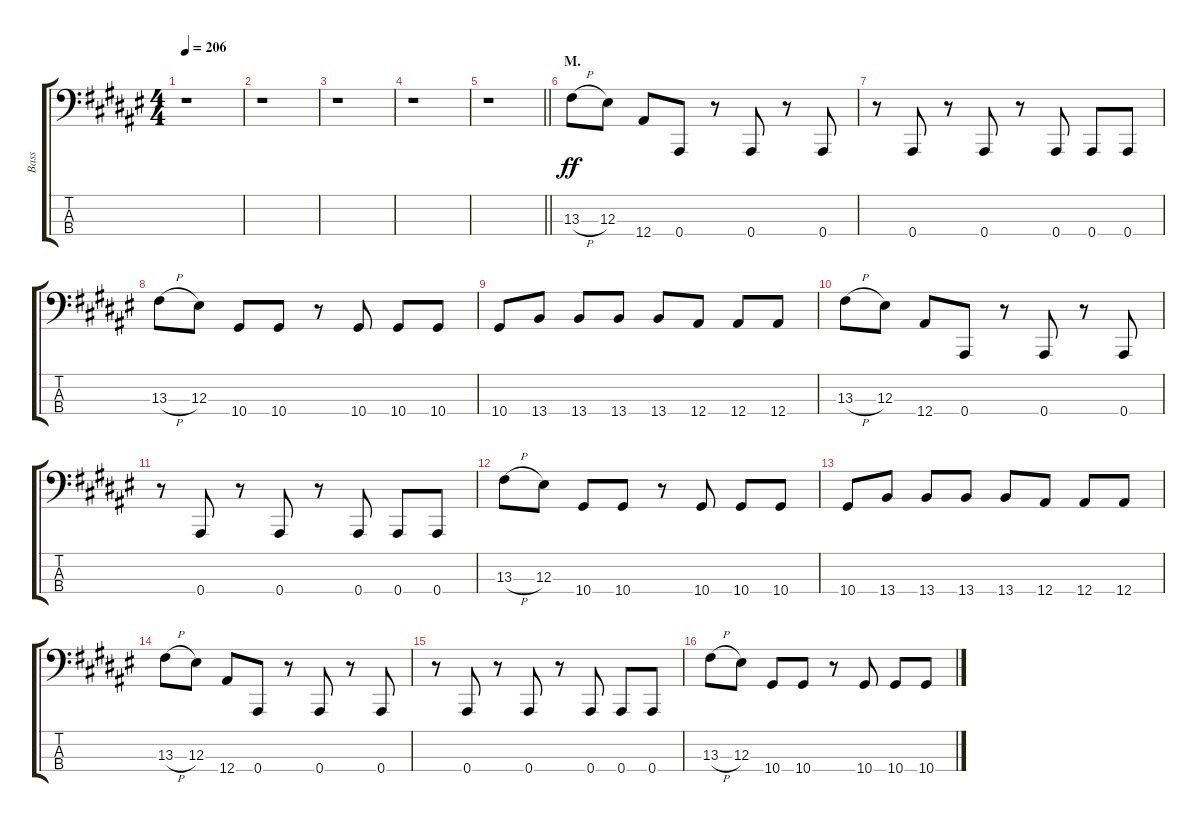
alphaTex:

\track ("Bass" "Bass") {instrument electricbasspick}
\staff {score tabs}
\tuning (Eb2 Bb1 F1 Bb0) {hide}
\ts (4 4)
\tempo 206
\clef f4
\ks f#
r.1{dy ff} |
r.1 |
r.1 |
r.1 |
\barLineRight lightlight
r.1 |
\section ("" "M. ")
13.3{h}.8 12.3.8 12.4.8 0.4.8 r.8 0.4.8 r.8 0.4.8 |
r.8 0.4.8 r.8 0.4.8 r.8 0.4.8 0.4.8 0.4.8 |
13.3{h}.8 12.3.8 10.4.8 10.4.8 r.8 10.4.8 10.4.8 10.4.8 |
10.4.8 13.4.8 13.4.8 13.4.8 13.4.8 12.4.8 12.4.8 12.4.8 |
13.3{h}.8 12.3.8 12.4.8 0.4.8 r.8 0.4.8 r.8 0.4.8 |
r.8 0.4.8 r.8 0.4.8 r.8 0.4.8 0.4.8 0.4.8 |
13.3{h}.8 12.3.8 10.4.8 10.4.8 r.8 10.4.8 10.4.8 10.4.8 |
10.4.8 13.4.8 13.4.8 13.4.8 13.4.8 12.4.8 12.4.8 12.4.8 |
13.3{h}.8 12.3.8 12.4.8 0.4.8 r.8 0.4.8 r.8 0.4.8 |
r.8 0.4.8 r.8 0.4.8 r.8 0.4.8 0.4.8 0.4.8 |
13.3{h}.8 12.3.8 10.4.8 10.4.8 r.8 10.4.8 10.4.8 10.4.8
